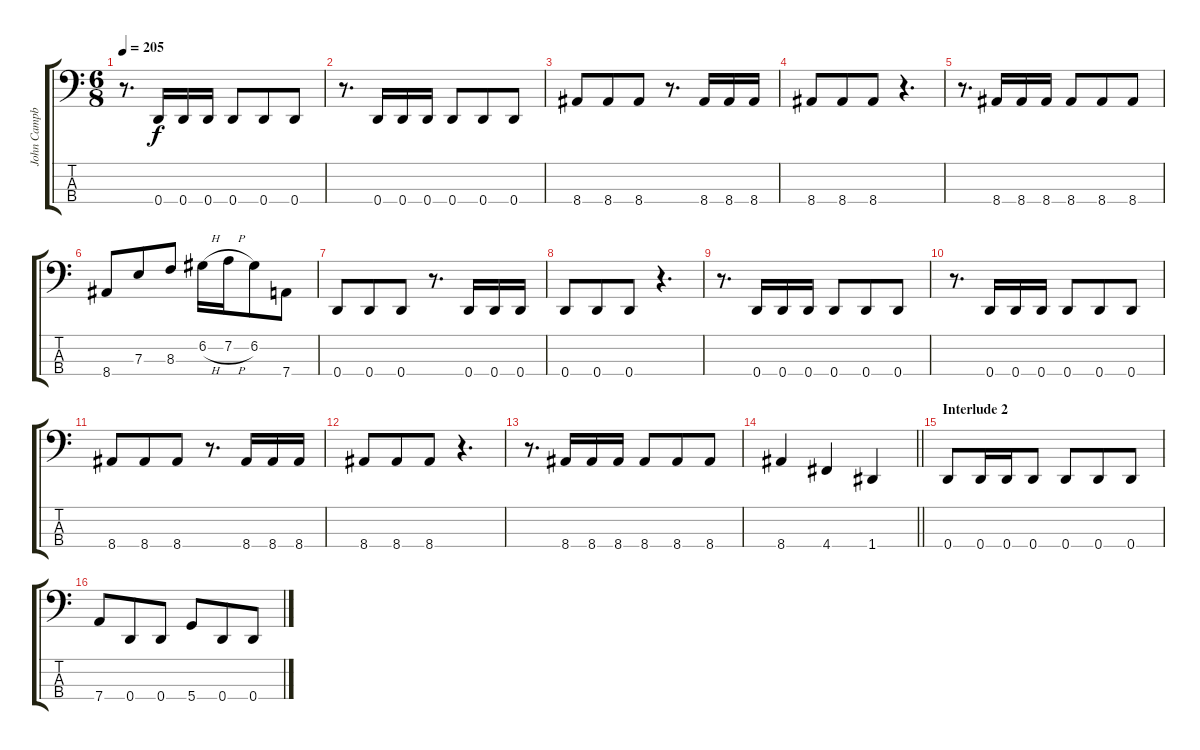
\track ("John Campbell" "John Campb") {instrument electricbasspick}
\staff {score tabs}
\tuning (G2 D2 A1 D1) {hide}
\ts (6 8)
\tempo 205
\clef f4
\ks c
r.8{d dy f} 0.4.16 0.4.16 0.4.16 0.4.8 0.4.8 0.4.8 |
r.8{d} 0.4.16 0.4.16 0.4.16 0.4.8 0.4.8 0.4.8 |
8.4.8 8.4.8 8.4.8 r.8{d} 8.4.16 8.4.16 8.4.16 |
8.4.8 8.4.8 8.4.8 r.4{d} |
r.8{d} 8.4.16 8.4.16 8.4.16 8.4.8 8.4.8 8.4.8 |
8.4.8 7.3.8 8.3.8 6.2{h}.16 7.2{h}.16 6.2.8 7.4.8 |
0.4.8 0.4.8 0.4.8 r.8{d} 0.4.16 0.4.16 0.4.16 |
0.4.8 0.4.8 0.4.8 r.4{d} |
r.8{d} 0.4.16 0.4.16 0.4.16 0.4.8 0.4.8 0.4.8 |
r.8{d} 0.4.16 0.4.16 0.4.16 0.4.8 0.4.8 0.4.8 |
8.4.8 8.4.8 8.4.8 r.8{d} 8.4.16 8.4.16 8.4.16 |
8.4.8 8.4.8 8.4.8 r.4{d} |
r.8{d} 8.4.16 8.4.16 8.4.16 8.4.8 8.4.8 8.4.8 |
\barLineRight lightlight
8.4.4 4.4.4 1.4.4 |
\section ("" "Interlude 2")
0.4.8 0.4.16 0.4.16 0.4.8 0.4.8 0.4.8 0.4.8 |
7.4.8 0.4.8 0.4.8 5.4.8 0.4.8 0.4.8
